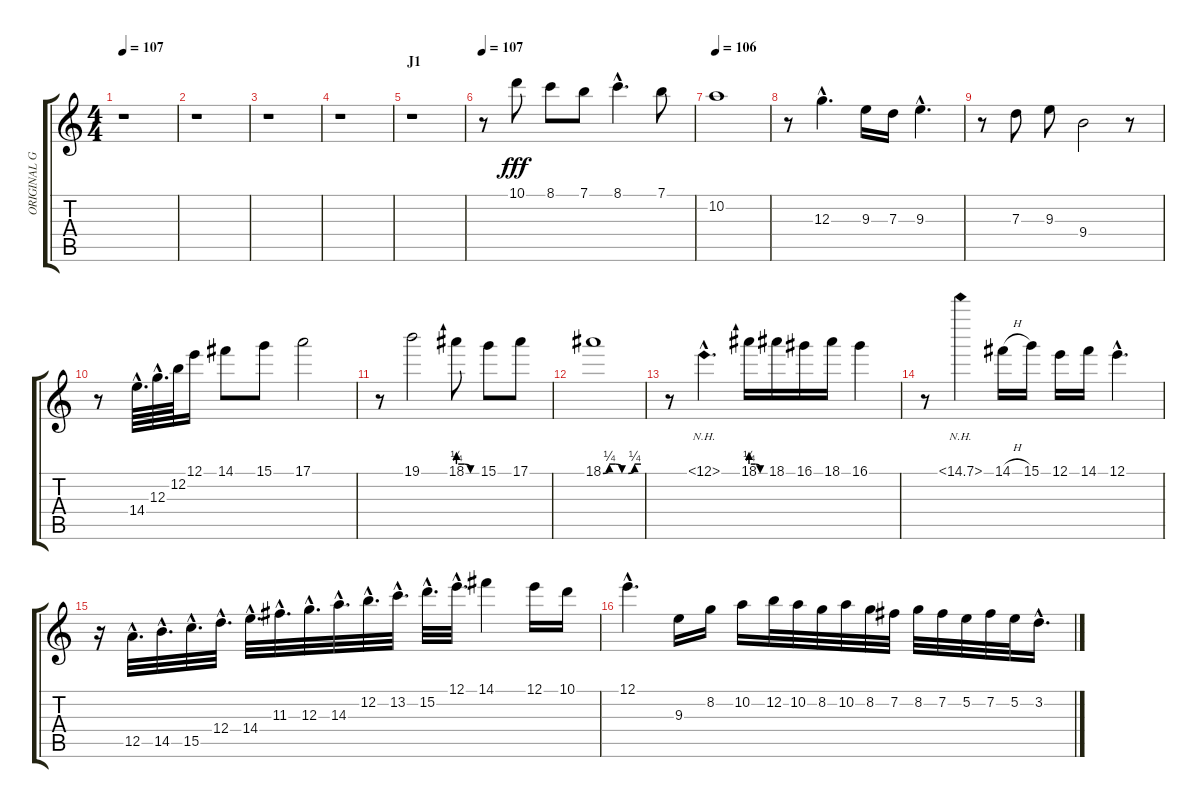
\track ("ORIGINAL GUITAR" "ORIGINAL G") {instrument distortionguitar}
\staff {score tabs}
\tuning (E4 B3 G3 D3 A2 E2) {hide}
\ts (4 4)
\tempo 107
\clef g2
\ks c
r.1{dy f} |
r.1 |
r.1 |
r.1 |
\section ("" "J1")
r.1 |
\tempo 107
r.8 10.1.8{dy fff} 8.1.8 7.1.8 8.1{hac}.4{d} 7.1.8 |
\tempo 106
10.2.1 |
r.8 12.3{hac}.4{d} 9.3.16 7.3.16 9.3{hac}.4{d} |
r.8 7.3.8 9.3.8 9.4.2 r.8 |
r.8 14.4{hac}.64{d} 12.3{hac}.64{d} 12.2.64 12.1.16 14.1.8 15.1.8 17.1.2 |
r.8 19.1.2 18.1{be (custom 0 1 20 1 40 0 60 0)}.8 15.1.8 17.1.8 |
18.1{be (custom 0 0 10 1 20 1 30 0 40 0 50 1 60 1)}.1 |
r.8 20.1{nh hac}.4{d} 18.1{be (custom 0 1 20 1 40 0 60 0)}.16 18.1.16 16.1.16 18.1.16 16.1.4 |
r.8 15.1{nh}.4 14.1{h}.16 15.1.16 12.1.16 14.1.16 12.1{hac}.4{d} |
r.16 12.5{hac}.32{d} 14.5{hac}.32{d} 15.5{hac}.32{d} 12.4{hac}.32{d} 14.4{hac}.32{d} 11.3{hac}.32{d} 12.3{hac}.32{d} 14.3{hac}.32{d} 12.2{hac}.32{d} 13.2{hac}.32{d} 15.2{hac}.32{d} 12.1{hac}.32{d} 14.1.4 12.1.16 10.1.16 |
12.1{hac}.4{d} 9.3.16 8.2.16 10.2.16 12.2.32 10.2.32 8.2.32 10.2.32 8.2.32 7.2.32 8.2.32 7.2.32 5.2.32 7.2.32 5.2.32 3.2{hac}.16{d}
